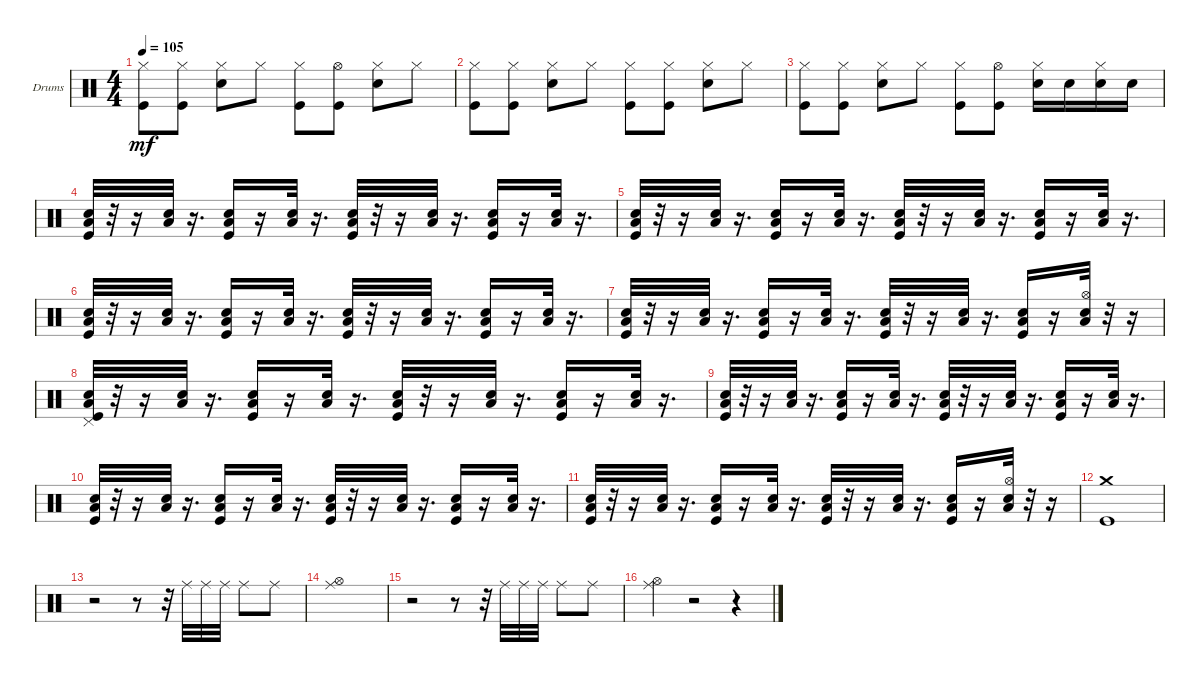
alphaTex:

\bracketExtendMode groupsimilarinstruments
\firstSystemTrackNameOrientation horizontal
\otherSystemsTrackNameOrientation horizontal
\track ("Rolling in the deep" "Drums") {instrument percussion}
\staff {score}
\articulation defaults
\ts (4 4)
\tempo 105
\clef neutral
\ks c
("Kick (hit)" "Hi-Hat (closed)").8{dy mf} ("Kick (hit)" "Hi-Hat (closed)").8 ("Snare (hit) 2" "Hi-Hat (closed)").8 "Hi-Hat (closed)".8 ("Kick (hit)" "Hi-Hat (closed)").8 ("Kick (hit)" "Hi-Hat (open)").8 ("Snare (hit) 2" "Hi-Hat (closed)").8 "Hi-Hat (closed)".8 |
("Kick (hit)" "Hi-Hat (closed)").8 ("Kick (hit)" "Hi-Hat (closed)").8 ("Snare (hit) 2" "Hi-Hat (closed)").8 "Hi-Hat (closed)".8 ("Kick (hit)" "Hi-Hat (closed)").8 ("Kick (hit)" "Hi-Hat (closed)").8 ("Snare (hit) 2" "Hi-Hat (closed)").8 "Hi-Hat (closed)".8 |
("Kick (hit)" "Hi-Hat (closed)").8 ("Kick (hit)" "Hi-Hat (closed)").8 ("Snare (hit) 2" "Hi-Hat (closed)").8 "Hi-Hat (closed)".8 ("Kick (hit)" "Hi-Hat (closed)").8 ("Kick (hit)" "Hi-Hat (open)").8 ("Snare (hit) 2" "Hi-Hat (closed)").16 "Snare (hit) 2".16 ("Snare (hit) 2" "Hi-Hat (closed)").16 "Snare (hit) 2".16 |
("Kick (hit)" "Snare (hit) 2" "Low Tom (hit)").32 r.32 r.16 ("Snare (hit) 2" "Low Tom (hit)").32 r.16{d} ("Kick (hit)" "Snare (hit) 2" "Low Tom (hit)").16 r.16 ("Snare (hit) 2" "Low Tom (hit)").32 r.16{d} ("Kick (hit)" "Snare (hit) 2" "Low Tom (hit)").32 r.32 r.16 ("Snare (hit) 2" "Low Tom (hit)").32 r.16{d} ("Kick (hit)" "Snare (hit) 2" "Low Tom (hit)").16 r.16 ("Snare (hit) 2" "Low Tom (hit)").32 r.16{d} |
("Kick (hit)" "Snare (hit) 2" "Low Tom (hit)").32 r.32 r.16 ("Snare (hit) 2" "Low Tom (hit)").32 r.16{d} ("Kick (hit)" "Snare (hit) 2" "Low Tom (hit)").16 r.16 ("Snare (hit) 2" "Low Tom (hit)").32 r.16{d} ("Kick (hit)" "Snare (hit) 2" "Low Tom (hit)").32 r.32 r.16 ("Snare (hit) 2" "Low Tom (hit)").32 r.16{d} ("Kick (hit)" "Snare (hit) 2" "Low Tom (hit)").16 r.16 ("Snare (hit) 2" "Low Tom (hit)").32 r.16{d} |
("Kick (hit)" "Snare (hit) 2" "Low Tom (hit)").32 r.32 r.16 ("Snare (hit) 2" "Low Tom (hit)").32 r.16{d} ("Kick (hit)" "Snare (hit) 2" "Low Tom (hit)").16 r.16 ("Snare (hit) 2" "Low Tom (hit)").32 r.16{d} ("Kick (hit)" "Snare (hit) 2" "Low Tom (hit)").32 r.32 r.16 ("Snare (hit) 2" "Low Tom (hit)").32 r.16{d} ("Kick (hit)" "Snare (hit) 2" "Low Tom (hit)").16 r.16 ("Snare (hit) 2" "Low Tom (hit)").32 r.16{d} |
("Kick (hit)" "Snare (hit) 2" "Low Tom (hit)").32 r.32 r.16 ("Snare (hit) 2" "Low Tom (hit)").32 r.16{d} ("Kick (hit)" "Snare (hit) 2" "Low Tom (hit)").16 r.16 ("Snare (hit) 2" "Low Tom (hit)").32 r.16{d} ("Kick (hit)" "Snare (hit) 2" "Low Tom (hit)").32 r.32 r.16 ("Snare (hit) 2" "Low Tom (hit)").32 r.16{d} ("Kick (hit)" "Snare (hit) 2" "Low Tom (hit)").16 r.16 ("Snare (hit) 2" "Low Tom (hit)" "Hi-Hat (open)").32 r.32 r.16 |
("Kick (hit)" "Snare (hit) 2" "Low Tom (hit)" "Pedal Hi-Hat (hit)").32 r.32 r.16 ("Snare (hit) 2" "Low Tom (hit)").32 r.16{d} ("Kick (hit)" "Snare (hit) 2" "Low Tom (hit)").16 r.16 ("Snare (hit) 2" "Low Tom (hit)").32 r.16{d} ("Kick (hit)" "Snare (hit) 2" "Low Tom (hit)").32 r.32 r.16 ("Snare (hit) 2" "Low Tom (hit)").32 r.16{d} ("Kick (hit)" "Snare (hit) 2" "Low Tom (hit)").16 r.16 ("Snare (hit) 2" "Low Tom (hit)").32 r.16{d} |
("Kick (hit)" "Snare (hit) 2" "Low Tom (hit)").32 r.32 r.16 ("Snare (hit) 2" "Low Tom (hit)").32 r.16{d} ("Kick (hit)" "Snare (hit) 2" "Low Tom (hit)").16 r.16 ("Snare (hit) 2" "Low Tom (hit)").32 r.16{d} ("Kick (hit)" "Snare (hit) 2" "Low Tom (hit)").32 r.32 r.16 ("Snare (hit) 2" "Low Tom (hit)").32 r.16{d} ("Kick (hit)" "Snare (hit) 2" "Low Tom (hit)").16 r.16 ("Snare (hit) 2" "Low Tom (hit)").32 r.16{d} |
("Kick (hit)" "Snare (hit) 2" "Low Tom (hit)").32 r.32 r.16 ("Snare (hit) 2" "Low Tom (hit)").32 r.16{d} ("Kick (hit)" "Snare (hit) 2" "Low Tom (hit)").16 r.16 ("Snare (hit) 2" "Low Tom (hit)").32 r.16{d} ("Kick (hit)" "Snare (hit) 2" "Low Tom (hit)").32 r.32 r.16 ("Snare (hit) 2" "Low Tom (hit)").32 r.16{d} ("Kick (hit)" "Snare (hit) 2" "Low Tom (hit)").16 r.16 ("Snare (hit) 2" "Low Tom (hit)").32 r.16{d} |
("Kick (hit)" "Snare (hit) 2" "Low Tom (hit)").32 r.32 r.16 ("Snare (hit) 2" "Low Tom (hit)").32 r.16{d} ("Kick (hit)" "Snare (hit) 2" "Low Tom (hit)").16 r.16 ("Snare (hit) 2" "Low Tom (hit)").32 r.16{d} ("Kick (hit)" "Snare (hit) 2" "Low Tom (hit)").32 r.32 r.16 ("Snare (hit) 2" "Low Tom (hit)").32 r.16{d} ("Kick (hit)" "Snare (hit) 2" "Low Tom (hit)").16 r.16 ("Snare (hit) 2" "Low Tom (hit)" "Hi-Hat (open)").32 r.32 r.16 |
("Kick (hit)" "Crash medium (hit)").1 |
r.2 r.8 r.32 "Ride (middle)".32 "Ride (middle)".32 "Ride (middle)".32 "Ride (middle)".8 "Ride (middle)".8 |
("Hi-Hat (open)" "Ride (middle)").1 |
r.2 r.8 r.32 "Ride (middle)".32 "Ride (middle)".32 "Ride (middle)".32 "Ride (middle)".8 "Ride (middle)".8 |
("Hi-Hat (open)" "Ride (middle)").4 r.2 r.4
